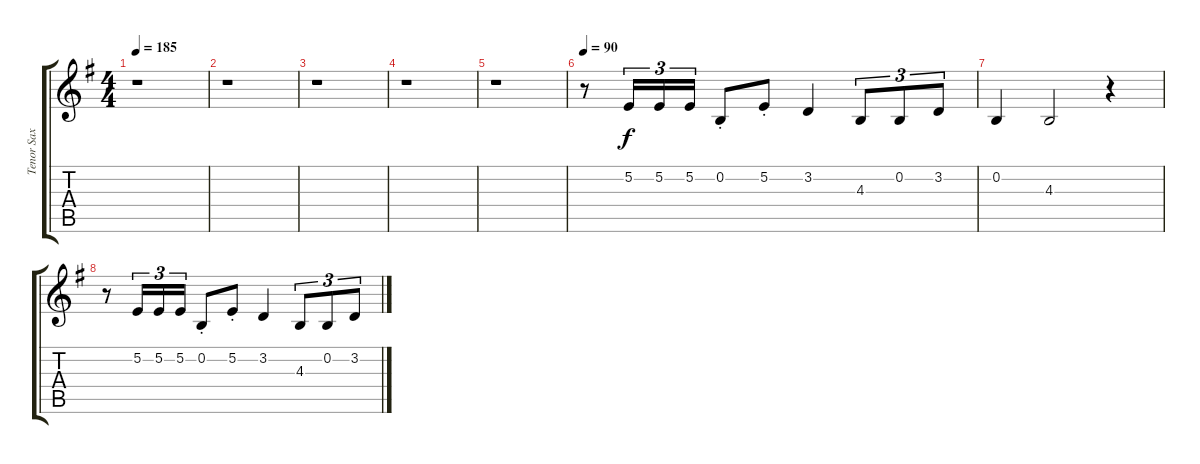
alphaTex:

\track ("Tenor Sax" "Tenor Sax") {instrument tenorsax}
\staff {score tabs}
\tuning (E4 B3 G3 D3 A2 E2) {hide}
\ts (4 4)
\tempo 185
\clef g2
\ks eminor
r.1{dy f} |
r.1 |
r.1 |
r.1 |
r.1 |
\tempo 90
r.8 5.2.16{tu (3 2)} 5.2.16{tu (3 2)} 5.2.16{tu (3 2)} 0.2{st}.8 5.2{st}.8 3.2.4 4.3.8{tu (3 2)} 0.2.8{tu (3 2)} 3.2.8{tu (3 2)} |
0.2.4 4.3.2 r.4 |
r.8 5.2.16{tu (3 2)} 5.2.16{tu (3 2)} 5.2.16{tu (3 2)} 0.2{st}.8 5.2{st}.8 3.2.4 4.3.8{tu (3 2)} 0.2.8{tu (3 2)} 3.2.8{tu (3 2)}
